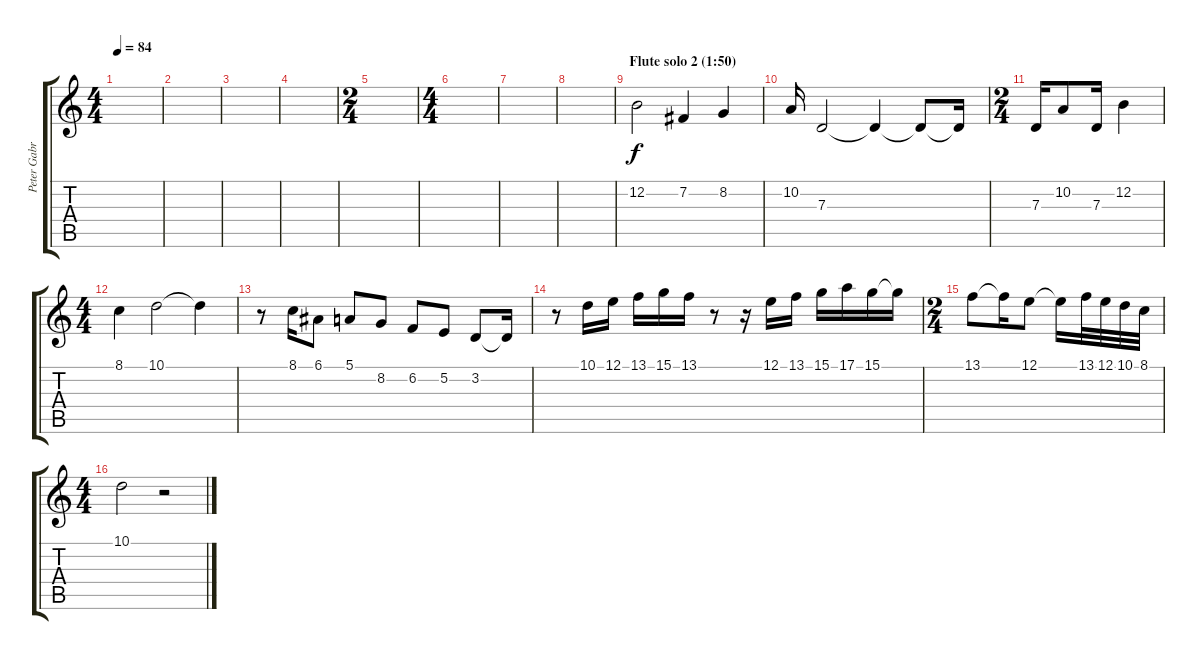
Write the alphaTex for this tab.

\track ("Peter Gabriel (flute)" "Peter Gabr") {instrument flute}
\staff {score tabs}
\tuning (E4 B3 G3 D3 A2 E2) {hide}
\ts (4 4)
\tempo 84
\clef g2
\ks c
|
|
|
|
\ts (2 4)
|
\ts (4 4)
|
|
|
\section ("" "Flute solo 2 (1:50)")
12.2.2 7.2.4 8.2.4 |
10.2.16 7.3.2 7.3{t}.4 7.3{t}.8 7.3{t}.16 |
\ts (2 4)
7.3.16 10.2.8 7.3.16 12.2.4 |
\ts (4 4)
8.1.4 10.1.2 10.1{t}.4 |
r.8 8.1.16 6.1.8 5.1.8 8.2.8 6.2.8 5.2.8 3.2.8 3.2{t}.16 |
r.8 10.1.16 12.1.16 13.1.16 15.1.16 13.1.16 r.8 r.16 12.1.16 13.1.16 15.1.16 17.1.16 15.1.16 15.1{t}.16 |
\ts (2 4)
13.1.8 13.1{t}.16 12.1.8 12.1{t}.16 13.1.32 12.1.32 10.1.32 8.1.32 |
\ts (4 4)
10.1.2 r.2
